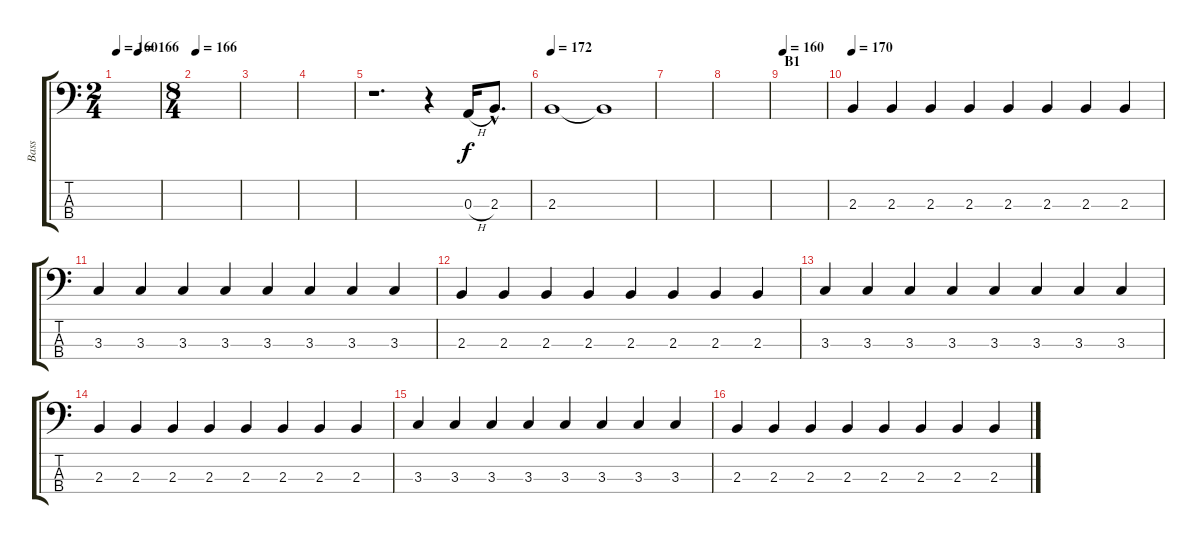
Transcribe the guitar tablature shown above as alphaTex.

\track ("Bass" "Bass") {instrument electricbassfinger}
\staff {score tabs}
\tuning (G2 D2 A1 E1) {hide}
\ts (2 4)
\tempo 160
\tempo 120
\tempo (166 0.5)
\tempo 160
\clef f4
\ks c
|
\ts (8 4)
\tempo 166
|
|
|
r.1{d} r.4 0.3{h}.16 2.3{hac}.8{d} |
\tempo 172
2.3.1 2.3{t}.1 |
|
|
\section ("" "B1")
\tempo 160
|
\tempo 170
2.3.4 2.3.4 2.3.4 2.3.4 2.3.4 2.3.4 2.3.4 2.3.4 |
3.3.4 3.3.4 3.3.4 3.3.4 3.3.4 3.3.4 3.3.4 3.3.4 |
2.3.4 2.3.4 2.3.4 2.3.4 2.3.4 2.3.4 2.3.4 2.3.4 |
3.3.4 3.3.4 3.3.4 3.3.4 3.3.4 3.3.4 3.3.4 3.3.4 |
2.3.4 2.3.4 2.3.4 2.3.4 2.3.4 2.3.4 2.3.4 2.3.4 |
3.3.4 3.3.4 3.3.4 3.3.4 3.3.4 3.3.4 3.3.4 3.3.4 |
2.3.4 2.3.4 2.3.4 2.3.4 2.3.4 2.3.4 2.3.4 2.3.4
